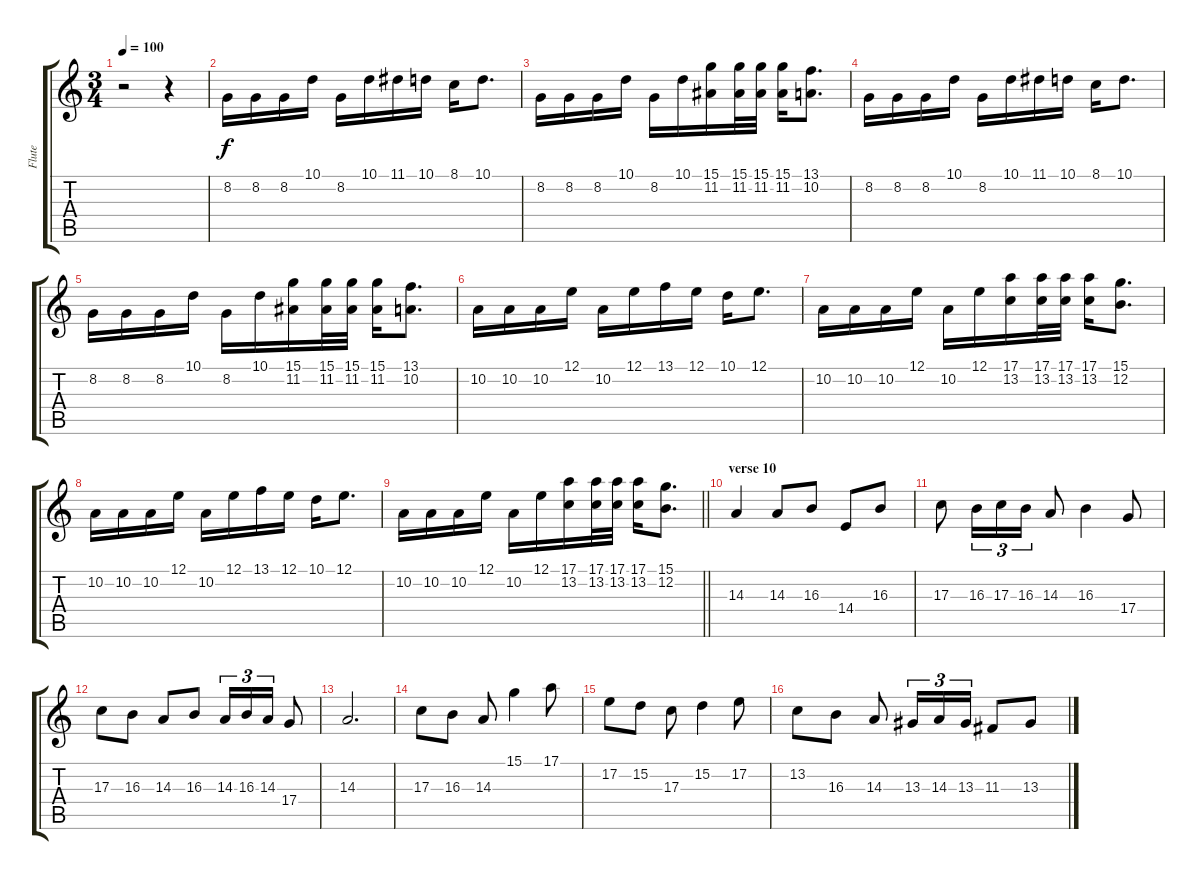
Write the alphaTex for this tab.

\track ("Flute" "Flute") {instrument flute}
\staff {score tabs}
\tuning (E4 B3 G3 D3 A2 E2) {hide}
\ts (3 4)
\tempo 100
\clef g2
\ks c
r.2{dy f} r.4 |
8.2.16 8.2.16 8.2.16 10.1.16 8.2.16 10.1.16 11.1.16 10.1.16 8.1.16 10.1.8{d} |
8.2.16 8.2.16 8.2.16 10.1.16 8.2.16 10.1.16 (15.1 11.2).16 (15.1 11.2).32 (15.1 11.2).32 (15.1 11.2).16 (13.1 10.2).8{d} |
8.2.16 8.2.16 8.2.16 10.1.16 8.2.16 10.1.16 11.1.16 10.1.16 8.1.16 10.1.8{d} |
8.2.16 8.2.16 8.2.16 10.1.16 8.2.16 10.1.16 (15.1 11.2).16 (15.1 11.2).32 (15.1 11.2).32 (15.1 11.2).16 (13.1 10.2).8{d} |
10.2.16 10.2.16 10.2.16 12.1.16 10.2.16 12.1.16 13.1.16 12.1.16 10.1.16 12.1.8{d} |
10.2.16 10.2.16 10.2.16 12.1.16 10.2.16 12.1.16 (17.1 13.2).16 (17.1 13.2).32 (17.1 13.2).32 (17.1 13.2).16 (15.1 12.2).8{d} |
10.2.16 10.2.16 10.2.16 12.1.16 10.2.16 12.1.16 13.1.16 12.1.16 10.1.16 12.1.8{d} |
\barLineRight lightlight
10.2.16 10.2.16 10.2.16 12.1.16 10.2.16 12.1.16 (17.1 13.2).16 (17.1 13.2).32 (17.1 13.2).32 (17.1 13.2).16 (15.1 12.2).8{d} |
\section ("" "verse 10")
14.3.4 14.3.8 16.3.8 14.4.8 16.3.8 |
17.3.8 16.3.16{tu (3 2)} 17.3.16{tu (3 2)} 16.3.16{tu (3 2)} 14.3.8 16.3.4 17.4.8 |
17.3.8 16.3.8 14.3.8 16.3.8 14.3.16{tu (3 2)} 16.3.16{tu (3 2)} 14.3.16{tu (3 2)} 17.4.8 |
14.3.2{d} |
17.3.8 16.3.8 14.3.8 15.1.4 17.1.8 |
17.2.8 15.2.8 17.3.8 15.2.4 17.2.8 |
13.2.8 16.3.8 14.3.8 13.3.16{tu (3 2)} 14.3.16{tu (3 2)} 13.3.16{tu (3 2)} 11.3.8 13.3.8
